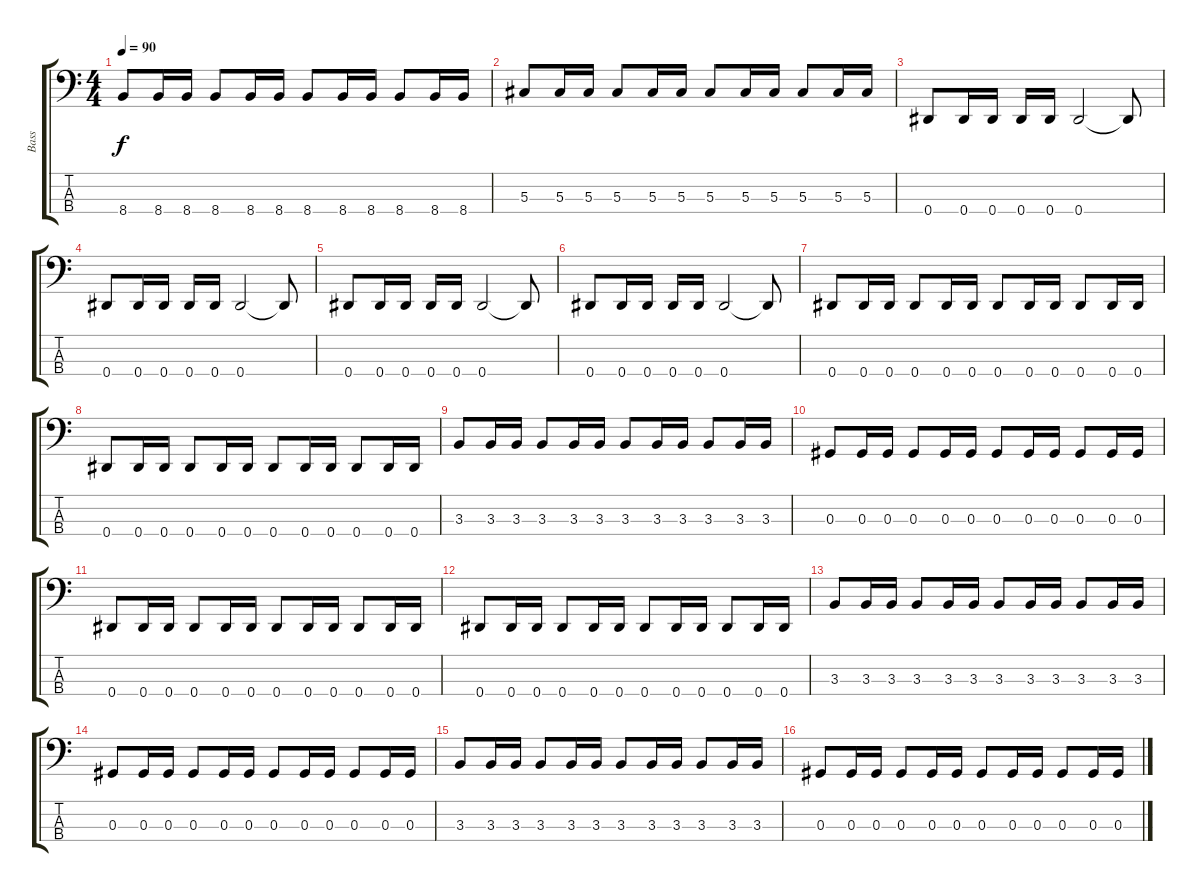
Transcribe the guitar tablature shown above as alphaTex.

\track ("Bass" "Bass") {instrument electricbassfinger}
\staff {score tabs}
\tuning (Gb2 Db2 Ab1 Eb1) {hide}
\ts (4 4)
\tempo 90
\clef f4
\ks c
8.4.8{dy f} 8.4.16 8.4.16 8.4.8 8.4.16 8.4.16 8.4.8 8.4.16 8.4.16 8.4.8 8.4.16 8.4.16 |
5.3.8 5.3.16 5.3.16 5.3.8 5.3.16 5.3.16 5.3.8 5.3.16 5.3.16 5.3.8 5.3.16 5.3.16 |
0.4.8 0.4.16 0.4.16 0.4.16 0.4.16 0.4.2 0.4{t}.8 |
0.4.8 0.4.16 0.4.16 0.4.16 0.4.16 0.4.2 0.4{t}.8 |
0.4.8 0.4.16 0.4.16 0.4.16 0.4.16 0.4.2 0.4{t}.8 |
0.4.8 0.4.16 0.4.16 0.4.16 0.4.16 0.4.2 0.4{t}.8 |
0.4.8 0.4.16 0.4.16 0.4.8 0.4.16 0.4.16 0.4.8 0.4.16 0.4.16 0.4.8 0.4.16 0.4.16 |
0.4.8 0.4.16 0.4.16 0.4.8 0.4.16 0.4.16 0.4.8 0.4.16 0.4.16 0.4.8 0.4.16 0.4.16 |
3.3.8 3.3.16 3.3.16 3.3.8 3.3.16 3.3.16 3.3.8 3.3.16 3.3.16 3.3.8 3.3.16 3.3.16 |
0.3.8 0.3.16 0.3.16 0.3.8 0.3.16 0.3.16 0.3.8 0.3.16 0.3.16 0.3.8 0.3.16 0.3.16 |
0.4.8 0.4.16 0.4.16 0.4.8 0.4.16 0.4.16 0.4.8 0.4.16 0.4.16 0.4.8 0.4.16 0.4.16 |
0.4.8 0.4.16 0.4.16 0.4.8 0.4.16 0.4.16 0.4.8 0.4.16 0.4.16 0.4.8 0.4.16 0.4.16 |
3.3.8 3.3.16 3.3.16 3.3.8 3.3.16 3.3.16 3.3.8 3.3.16 3.3.16 3.3.8 3.3.16 3.3.16 |
0.3.8 0.3.16 0.3.16 0.3.8 0.3.16 0.3.16 0.3.8 0.3.16 0.3.16 0.3.8 0.3.16 0.3.16 |
3.3.8 3.3.16 3.3.16 3.3.8 3.3.16 3.3.16 3.3.8 3.3.16 3.3.16 3.3.8 3.3.16 3.3.16 |
0.3.8 0.3.16 0.3.16 0.3.8 0.3.16 0.3.16 0.3.8 0.3.16 0.3.16 0.3.8 0.3.16 0.3.16
